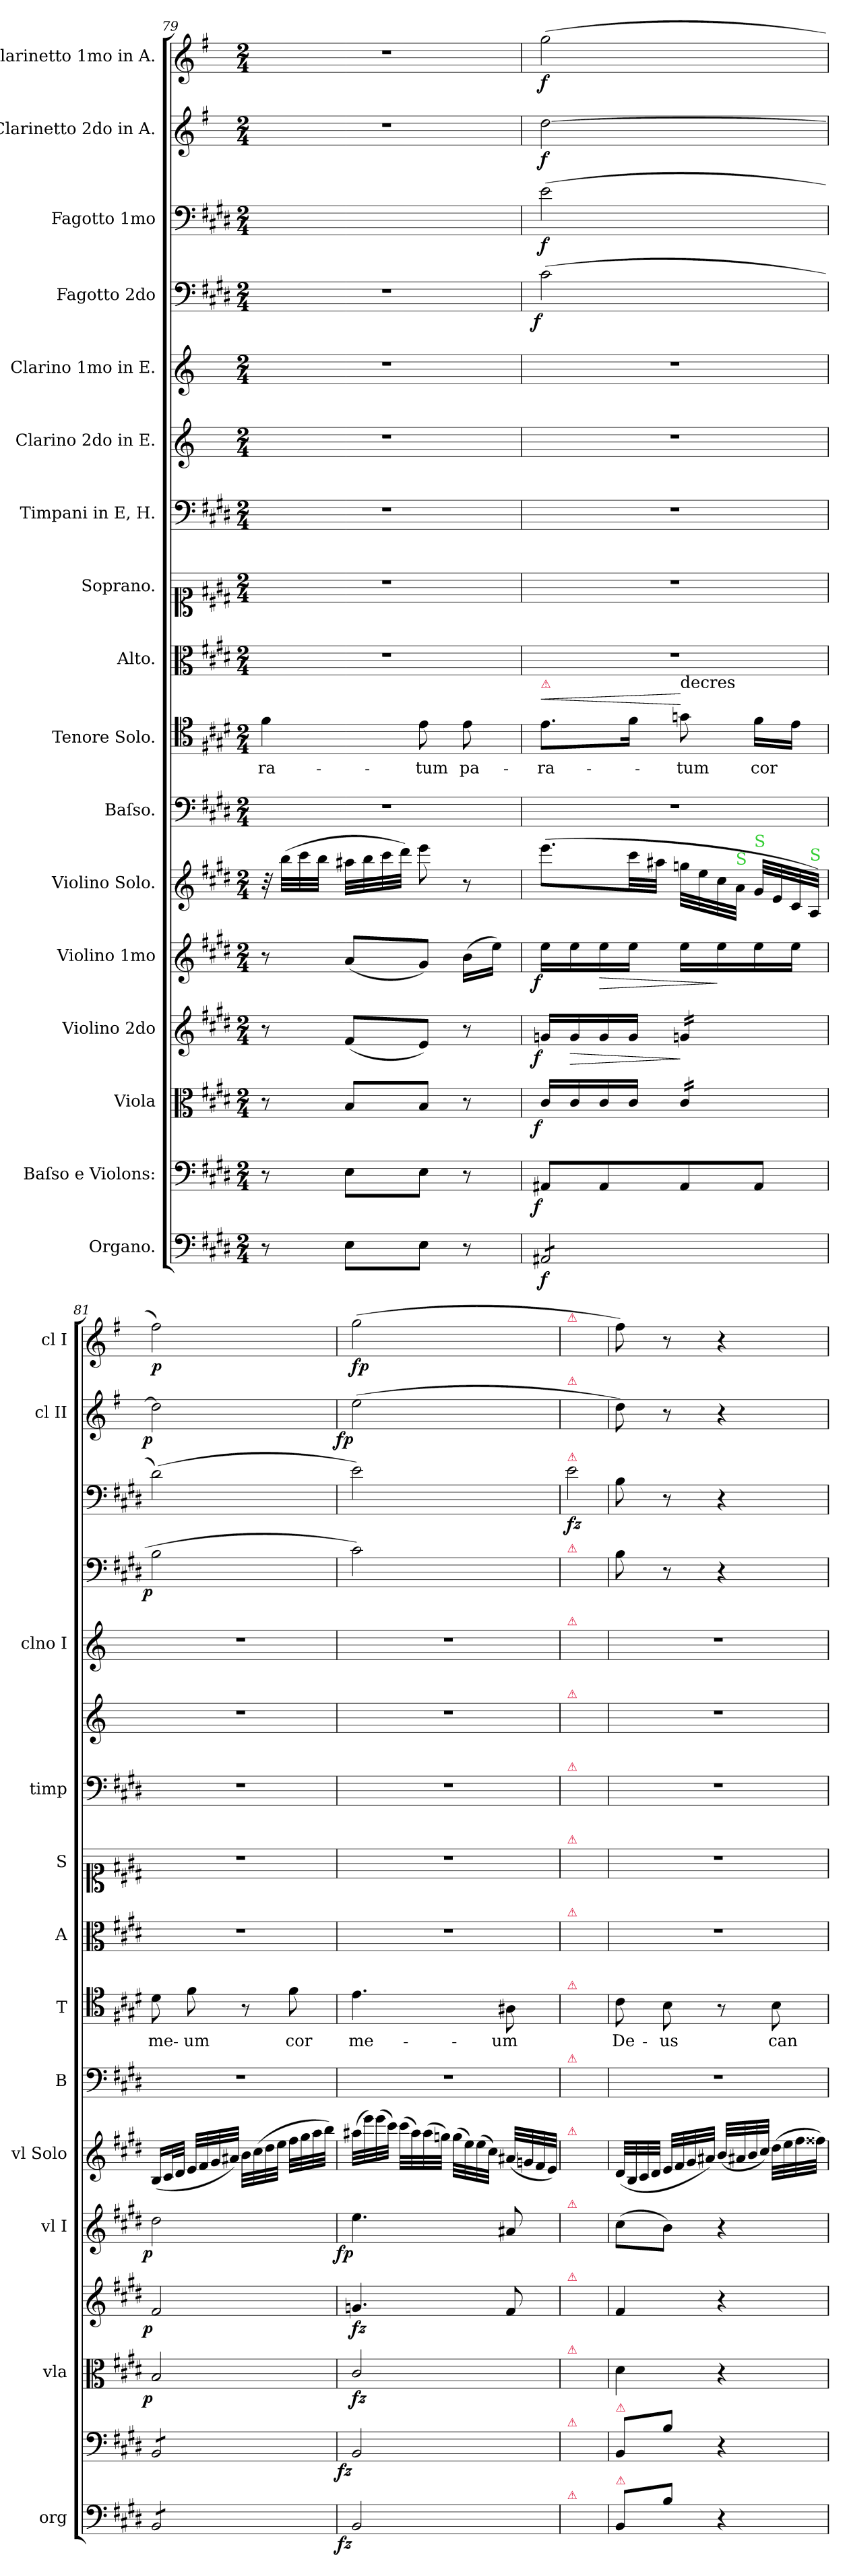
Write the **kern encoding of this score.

**kern	**dynam	**kern	**dynam	**kern	**dynam	**kern	**dynam	**kern	**dynam	**kern	**kern	**kern	**text	**dynam	**kern	**kern	**kern	**kern	**kern	**kern	**dynam	**kern	**dynam	**kern	**dynam	**kern	**dynam
*part17	*part17	*part16	*part16	*part15	*part15	*part14	*part14	*part13	*part13	*part12	*part11	*part10	*part10	*part10	*part9	*part8	*part7	*part6	*part5	*part4	*part4	*part3	*part3	*part2	*part2	*part1	*part1
*staff17	*staff17	*staff16	*staff16	*staff15	*staff15	*staff14	*staff14	*staff13	*staff13	*staff12	*staff11	*staff10	*staff10	*staff10	*staff9	*staff8	*staff7	*staff6	*staff5	*staff4	*staff4	*staff3	*staff3	*staff2	*staff2	*staff1	*staff1
*I"Organo.	*	*I"Baſso e Violons:	*	*I"Viola	*	*I"Violino 2do	*	*I"Violino 1mo	*	*I"Violino Solo.	*I"Baſso.	*I"Tenore Solo.	*	*	*I"Alto.	*I"Soprano.	*I"Timpani in E, H.	*I"Clarino 2do in E.	*I"Clarino 1mo in E.	*I"Fagotto 2do	*	*I"Fagotto 1mo	*	*I"Clarinetto 2do in A.	*	*I"Clarinetto 1mo in A.	*
*I'org	*	*	*	*I'vla	*	*	*	*I'vl I	*	*I'vl Solo	*I'B	*I'T	*	*	*I'A	*I'S	*I'timp	*	*I'clno I	*	*	*	*	*I'cl II	*	*I'cl I	*
*clefF4	*	*clefF4	*	*clefC3	*	*clefG2	*	*clefG2	*	*clefG2	*clefF4	*clefC4	*	*	*clefC3	*clefC1	*clefF4	*clefG2	*clefG2	*clefF4	*	*clefF4	*	*clefG2	*	*clefG2	*
*	*	*	*	*	*	*	*	*	*	*	*	*	*	*	*	*	*	*ITrd-2c-4	*ITrd-2c-4	*	*	*	*	*ITrd2c3	*	*ITrd2c3	*
*k[f#c#g#d#]	*	*k[f#c#g#d#]	*	*k[f#c#g#d#]	*	*k[f#c#g#d#]	*	*k[f#c#g#d#]	*	*k[f#c#g#d#]	*k[f#c#g#d#]	*k[f#c#g#d#]	*	*	*k[f#c#g#d#]	*k[f#c#g#d#]	*k[f#c#g#d#]	*k[f#c#g#d#]	*k[f#c#g#d#]	*k[f#c#g#d#]	*	*k[f#c#g#d#]	*	*k[f#c#g#d#]	*	*k[f#c#g#d#]	*
*M2/4	*	*M2/4	*	*M2/4	*	*M2/4	*	*M2/4	*	*M2/4	*M2/4	*M2/4	*	*	*M2/4	*M2/4	*M2/4	*M2/4	*M2/4	*M2/4	*	*M2/4	*	*M2/4	*	*M2/4	*
=79	=79	=79	=79	=79	=79	=79	=79	=79	=79	=79	=79	=79	=79	=79	=79	=79	=79	=79	=79	=79	=79	=79	=79	=79	=79	=79	=79
8r	.	8r	.	8r	.	8r	.	8r	.	32r	2r	4f#\	-ra-	.	2r	2r	2r	2r	2r	2r	.	2ryy	.	2r	.	2r	.
.	.	.	.	.	.	.	.	.	.	(32bb\LLL	.	.	.	.	.	.	.	.	.	.	.	.	.	.	.	.	.
.	.	.	.	.	.	.	.	.	.	32ccc#\	.	.	.	.	.	.	.	.	.	.	.	.	.	.	.	.	.
.	.	.	.	.	.	.	.	.	.	32bb\JJJ	.	.	.	.	.	.	.	.	.	.	.	.	.	.	.	.	.
8E\L	.	8E\L	.	8B/L	.	(8f#/L	.	(8a/L	.	32aa#X\LLL	.	.	.	.	.	.	.	.	.	.	.	.	.	.	.	.	.
.	.	.	.	.	.	.	.	.	.	32bb\	.	.	.	.	.	.	.	.	.	.	.	.	.	.	.	.	.
.	.	.	.	.	.	.	.	.	.	32ccc#\	.	.	.	.	.	.	.	.	.	.	.	.	.	.	.	.	.
.	.	.	.	.	.	.	.	.	.	32ddd#\JJJ)	.	.	.	.	.	.	.	.	.	.	.	.	.	.	.	.	.
8E\J	.	8E\J	.	8B/J	.	8e/J)	.	8g#/J)	.	8eee\	.	8e\	-tum	.	.	.	.	.	.	.	.	.	.	.	.	.	.
8r	.	8r	.	8r	.	8r	.	(16b\LL	.	8r	.	8e\	pa-	.	.	.	.	.	.	.	.	.	.	.	.	.	.
.	.	.	.	.	.	.	.	16ee\JJ)	.	.	.	.	.	.	.	.	.	.	.	.	.	.	.	.	.	.	.
=80	=80	=80	=80	=80	=80	=80	=80	=80	=80	=80	=80	=80	=80	=80	=80	=80	=80	=80	=80	=80	=80	=80	=80	=80	=80	=80	=80
!	!	!	!	!	!	!	!	!	!	!	!	!LO:TX:a:color=crimson:t=⚠	!	!	!	!	!	!	!	!	!	!	!	!	!	!	!
!	!	!	!LO:DY:rj	!	!LO:DY:rj	!	!LO:DY:rj	!	!LO:DY:rj	!	!	!	!	!LO:HP:a	!	!	!	!	!	!	!LO:DY:rj	!	!	!	!	!	!
*tremolo	*	*	*	*	*	*	*	*	*	*	*	*	*	*	*	*	*	*	*	*	*	*	*	*	*	*	*
8AA#X/L	f	8AA#X/L	f	16c#/LL	f	16gn/LL	f	16ee\LL	f	(8.eee\L	2r	8.e\L	-ra-	<	2r	2r	2r	2r	2r	(2c#\	f	(2e\	f	[2b\	f	(2ee\	f
!	!	!	!	!	!	!	!LO:HP:b	!	!	!	!	!	!	!	!	!	!	!	!	!	!	!	!	!	!	!	!
.	.	.	.	16c#/	.	16g/	>	16ee\	.	.	.	.	.	.	.	.	.	.	.	.	.	.	.	.	.	.	.
!	!	!	!	!	!	!	!	!	!LO:HP:b	!	!	!	!	!	!	!	!	!	!	!	!	!	!	!	!	!	!
8AA#X/	.	8AA#/	.	16c#/	.	16g/	.	16ee\	>	.	.	.	.	.	.	.	.	.	.	.	.	.	.	.	.	.	.
.	.	.	.	16c#/JJ	.	16g/JJ	.	16ee\JJ	.	32ccc#\LL	.	16f#\Jk	.	.	.	.	.	.	.	.	.	.	.	.	.	.	.
.	.	.	.	.	.	.	.	.	.	32aa#X\JJJ	.	.	.	.	.	.	.	.	.	.	.	.	.	.	.	.	.
!	!	!	!	!	!	!	!	!	!	!	!	!LO:TX:a:t=decres	!	!	!	!	!	!	!	!	!	!	!	!	!	!	!
*	*	*	*	*tremolo	*	*	*	*	*	*	*	*	*	*	*	*	*	*	*	*	*	*	*	*	*	*	*
*	*	*	*	*	*	*tremolo	*	*	*	*	*	*	*	*	*	*	*	*	*	*	*	*	*	*	*	*	*
8AA#X/	.	8AA#/	.	16c#/LL	.	16gn/LL	]	16ee\LL	.	32ggn\LLL	.	8gn\	-tum	[	.	.	.	.	.	.	.	.	.	.	.	.	.
.	.	.	.	.	.	.	.	.	.	32ee\	.	.	.	.	.	.	.	.	.	.	.	.	.	.	.	.	.
.	.	.	.	16c#/	.	16gn/	.	16ee\	]	32cc#\	.	.	.	.	.	.	.	.	.	.	.	.	.	.	.	.	.
!	!	!	!	!	!	!	!	!	!	!LO:TX:a:color=limegreen:t=S	!	!	!	!	!	!	!	!	!	!	!	!	!	!	!	!	!
.	.	.	.	.	.	.	.	.	.	32a\JJJ	.	.	.	.	.	.	.	.	.	.	.	.	.	.	.	.	.
!	!	!	!	!	!	!	!	!	!	!LO:TX:a:color=limegreen:t=S	!	!	!	!	!	!	!	!	!	!	!	!	!	!	!	!	!
8AA#X/J	.	8AA#/J	.	16c#/	.	16gn/	.	16ee\	.	32g#/LLL	.	16f#\LL	cor	.	.	.	.	.	.	.	.	.	.	.	.	.	.
.	.	.	.	.	.	.	.	.	.	32e/	.	.	.	.	.	.	.	.	.	.	.	.	.	.	.	.	.
.	.	.	.	16c#/JJ	.	16gn/JJ	.	16ee\JJ	.	32c#/	.	16e\JJ	.	.	.	.	.	.	.	.	.	.	.	.	.	.	.
*	*	*	*	*	*	*Xtremolo	*	*	*	*	*	*	*	*	*	*	*	*	*	*	*	*	*	*	*	*	*
*	*	*	*	*Xtremolo	*	*	*	*	*	*	*	*	*	*	*	*	*	*	*	*	*	*	*	*	*	*	*
!	!	!	!	!	!	!	!	!	!	!LO:TX:a:color=limegreen:t=S	!	!	!	!	!	!	!	!	!	!	!	!	!	!	!	!	!
.	.	.	.	.	.	.	.	.	.	32A/JJJ)	.	.	.	.	.	.	.	.	.	.	.	.	.	.	.	.	.
=81	=81	=81	=81	=81	=81	=81	=81	=81	=81	=81	=81	=81	=81	=81	=81	=81	=81	=81	=81	=81	=81	=81	=81	=81	=81	=81	=81
!	!	!	!	!	!LO:DY:rj	!	!LO:DY:rj	!	!LO:DY:rj	!	!	!	!	!	!	!	!	!	!	!	!LO:DY:rj	!	!	!	!LO:DY:rj	!	!
*	*	*tremolo	*	*	*	*	*	*	*	*	*	*	*	*	*	*	*	*	*	*	*	*	*	*	*	*	*
8BB/L	.	8BB/L	.	2B/	p	2f#/	p	2dd#\	p	(16B/LL	2r	8d#\	me-	.	2r	2r	2r	2r	2r	2B\	p	(2d#\)	.	2b\]	p	2dd#\)	p
.	.	.	.	.	.	.	.	.	.	32c#/L	.	.	.	.	.	.	.	.	.	.	.	.	.	.	.	.	.
.	.	.	.	.	.	.	.	.	.	32d#/JJJ	.	.	.	.	.	.	.	.	.	.	.	.	.	.	.	.	.
8BB/	.	8BB/	.	.	.	.	.	.	.	32e/LLL	.	8f#\	-um	.	.	.	.	.	.	.	.	.	.	.	.	.	.
.	.	.	.	.	.	.	.	.	.	32f#/	.	.	.	.	.	.	.	.	.	.	.	.	.	.	.	.	.
.	.	.	.	.	.	.	.	.	.	32g#/	.	.	.	.	.	.	.	.	.	.	.	.	.	.	.	.	.
.	.	.	.	.	.	.	.	.	.	32a#X/JJJ)	.	.	.	.	.	.	.	.	.	.	.	.	.	.	.	.	.
8BB/	.	8BB/	.	.	.	.	.	.	.	32b\LLL	.	8r	.	.	.	.	.	.	.	.	.	.	.	.	.	.	.
.	.	.	.	.	.	.	.	.	.	(32cc#\	.	.	.	.	.	.	.	.	.	.	.	.	.	.	.	.	.
.	.	.	.	.	.	.	.	.	.	32dd#\	.	.	.	.	.	.	.	.	.	.	.	.	.	.	.	.	.
.	.	.	.	.	.	.	.	.	.	32ee\JJJ	.	.	.	.	.	.	.	.	.	.	.	.	.	.	.	.	.
8BB/J	.	8BB/J	.	.	.	.	.	.	.	32ff#\LLL	.	8f#\	cor	.	.	.	.	.	.	.	.	.	.	.	.	.	.
*	*	*Xtremolo	*	*	*	*	*	*	*	*	*	*	*	*	*	*	*	*	*	*	*	*	*	*	*	*	*
*Xtremolo	*	*	*	*	*	*	*	*	*	*	*	*	*	*	*	*	*	*	*	*	*	*	*	*	*	*	*
.	.	.	.	.	.	.	.	.	.	32gg#\	.	.	.	.	.	.	.	.	.	.	.	.	.	.	.	.	.
.	.	.	.	.	.	.	.	.	.	32aa\	.	.	.	.	.	.	.	.	.	.	.	.	.	.	.	.	.
.	.	.	.	.	.	.	.	.	.	32bb\JJJ)	.	.	.	.	.	.	.	.	.	.	.	.	.	.	.	.	.
=82	=82	=82	=82	=82	=82	=82	=82	=82	=82	=82	=82	=82	=82	=82	=82	=82	=82	=82	=82	=82	=82	=82	=82	=82	=82	=82	=82
!	!LO:DY:rj	!	!LO:DY:rj	!	!	!	!	!	!LO:DY:rj	!	!	!	!	!	!	!	!	!	!	!	!	!	!	!	!LO:DY:rj	!	!
2BB/	fz	2BB/	fz	2c#/	fz	4.gn/	fz	4.ee\	fp	(32aa#X\LLL	2r	4.e\	me-	.	2r	2r	2r	2r	2r	2c#\)	.	2e\)	.	(2cc#\	fp	(2ee\	fp
.	.	.	.	.	.	.	.	.	.	32eee\)	.	.	.	.	.	.	.	.	.	.	.	.	.	.	.	.	.
.	.	.	.	.	.	.	.	.	.	(32eee\	.	.	.	.	.	.	.	.	.	.	.	.	.	.	.	.	.
.	.	.	.	.	.	.	.	.	.	32ccc#\JJJ)	.	.	.	.	.	.	.	.	.	.	.	.	.	.	.	.	.
.	.	.	.	.	.	.	.	.	.	(32ccc#\LLL	.	.	.	.	.	.	.	.	.	.	.	.	.	.	.	.	.
.	.	.	.	.	.	.	.	.	.	32aa#\)	.	.	.	.	.	.	.	.	.	.	.	.	.	.	.	.	.
.	.	.	.	.	.	.	.	.	.	(32aa#\	.	.	.	.	.	.	.	.	.	.	.	.	.	.	.	.	.
.	.	.	.	.	.	.	.	.	.	32ggn\JJJ)	.	.	.	.	.	.	.	.	.	.	.	.	.	.	.	.	.
.	.	.	.	.	.	.	.	.	.	(32gg\LLL	.	.	.	.	.	.	.	.	.	.	.	.	.	.	.	.	.
.	.	.	.	.	.	.	.	.	.	32ee\)	.	.	.	.	.	.	.	.	.	.	.	.	.	.	.	.	.
.	.	.	.	.	.	.	.	.	.	(32ee\	.	.	.	.	.	.	.	.	.	.	.	.	.	.	.	.	.
.	.	.	.	.	.	.	.	.	.	32cc#\JJJ)	.	.	.	.	.	.	.	.	.	.	.	.	.	.	.	.	.
.	.	.	.	.	.	8f#/	.	8a#X/	.	(32a#X/LLL	.	8A#X\	-um	.	.	.	.	.	.	.	.	.	.	.	.	.	.
.	.	.	.	.	.	.	.	.	.	32gn/	.	.	.	.	.	.	.	.	.	.	.	.	.	.	.	.	.
.	.	.	.	.	.	.	.	.	.	32f#/	.	.	.	.	.	.	.	.	.	.	.	.	.	.	.	.	.
.	.	.	.	.	.	.	.	.	.	32e/JJJ)	.	.	.	.	.	.	.	.	.	.	.	.	.	.	.	.	.
=83	=83	=83	=83	=83	=83	=83	=83	=83	=83	=83	=83	=83	=83	=83	=83	=83	=83	=83	=83	=83	=83	=83	=83	=83	=83	=83	=83
!	!	!	!	!	!	!	!	!	!	!	!	!	!	!	!	!	!	!	!	!	!	!	!	!	!	!LO:TX:a:color=crimson:t=⚠	!
!	!	!	!	!	!	!	!	!	!	!	!	!	!	!	!	!	!	!	!	!	!	!	!	!LO:TX:a:color=crimson:t=⚠	!	!	!
!	!	!	!	!	!	!	!	!	!	!	!	!	!	!	!	!	!	!	!	!	!	!LO:TX:a:color=crimson:t=⚠	!	!	!	!	!
!	!	!	!	!	!	!	!	!	!	!	!	!	!	!	!	!	!	!	!	!LO:TX:a:color=crimson:t=⚠	!	!	!	!	!	!	!
!	!	!	!	!	!	!	!	!	!	!	!	!	!	!	!	!	!	!	!LO:TX:a:color=crimson:t=⚠	!	!	!	!	!	!	!	!
!	!	!	!	!	!	!	!	!	!	!	!	!	!	!	!	!	!	!LO:TX:a:color=crimson:t=⚠	!	!	!	!	!	!	!	!	!
!	!	!	!	!	!	!	!	!	!	!	!	!	!	!	!	!	!LO:TX:a:color=crimson:t=⚠	!	!	!	!	!	!	!	!	!	!
!	!	!	!	!	!	!	!	!	!	!	!	!	!	!	!	!LO:TX:a:color=crimson:t=⚠	!	!	!	!	!	!	!	!	!	!	!
!	!	!	!	!	!	!	!	!	!	!	!	!	!	!	!LO:TX:a:color=crimson:t=⚠	!	!	!	!	!	!	!	!	!	!	!	!
!	!	!	!	!	!	!	!	!	!	!	!	!LO:TX:a:color=crimson:t=⚠	!	!	!	!	!	!	!	!	!	!	!	!	!	!	!
!	!	!	!	!	!	!	!	!	!	!	!LO:TX:a:color=crimson:t=⚠	!	!	!	!	!	!	!	!	!	!	!	!	!	!	!	!
!	!	!	!	!	!	!	!	!	!	!LO:TX:a:color=crimson:t=⚠	!	!	!	!	!	!	!	!	!	!	!	!	!	!	!	!	!
!	!	!	!	!	!	!	!	!LO:TX:a:color=crimson:t=⚠	!	!	!	!	!	!	!	!	!	!	!	!	!	!	!	!	!	!	!
!	!	!	!	!	!	!LO:TX:a:color=crimson:t=⚠	!	!	!	!	!	!	!	!	!	!	!	!	!	!	!	!	!	!	!	!	!
!	!	!	!	!LO:TX:a:color=crimson:t=⚠	!	!	!	!	!	!	!	!	!	!	!	!	!	!	!	!	!	!	!	!	!	!	!
!	!	!LO:TX:a:color=crimson:t=⚠	!	!	!	!	!	!	!	!	!	!	!	!	!	!	!	!	!	!	!	!	!	!	!	!	!
!LO:TX:a:color=crimson:t=⚠	!	!	!	!	!	!	!	!	!	!	!	!	!	!	!	!	!	!	!	!	!	!	!	!	!	!	!
2ryy	.	2ryy	.	2ryy	.	2ryy	.	2ryy	.	2ryy	2ryy	2ryy	.	.	2ryy	2ryy	2ryy	2ryy	2ryy	2ryy	.	2e\	fz	2ryy	.	2ryy	.
=84	=84	=84	=84	=84	=84	=84	=84	=84	=84	=84	=84	=84	=84	=84	=84	=84	=84	=84	=84	=84	=84	=84	=84	=84	=84	=84	=84
!	!	!LO:TX:a:color=crimson:t=⚠	!	!	!	!	!	!	!	!	!	!	!	!	!	!	!	!	!	!	!	!	!	!	!	!	!
!LO:TX:a:color=crimson:t=⚠	!	!	!	!	!	!	!	!	!	!	!	!	!	!	!	!	!	!	!	!	!	!	!	!	!	!	!
8BB/L	.	8BB/L	.	4d#\	.	4f#/	.	(8cc#\L	.	(32d#/LLL	2r	8c#\	De-	.	2r	2r	2r	2r	2r	8B\	.	8B\	.	8b\)	.	8dd#\)	.
.	.	.	.	.	.	.	.	.	.	32B/	.	.	.	.	.	.	.	.	.	.	.	.	.	.	.	.	.
.	.	.	.	.	.	.	.	.	.	32c#/	.	.	.	.	.	.	.	.	.	.	.	.	.	.	.	.	.
.	.	.	.	.	.	.	.	.	.	32d#/JJJ	.	.	.	.	.	.	.	.	.	.	.	.	.	.	.	.	.
8B\J	.	8B\J	.	.	.	.	.	8b\J)	.	32e/LLL	.	8B\	-us	.	.	.	.	.	.	8r	.	8r	.	8r	.	8r	.
.	.	.	.	.	.	.	.	.	.	32f#/	.	.	.	.	.	.	.	.	.	.	.	.	.	.	.	.	.
.	.	.	.	.	.	.	.	.	.	32g#/	.	.	.	.	.	.	.	.	.	.	.	.	.	.	.	.	.
.	.	.	.	.	.	.	.	.	.	32a#X/JJJ)	.	.	.	.	.	.	.	.	.	.	.	.	.	.	.	.	.
4r	.	4r	.	4r	.	4r	.	4r	.	(32b/LLL	.	8r	.	.	.	.	.	.	.	4r	.	4r	.	4r	.	4r	.
.	.	.	.	.	.	.	.	.	.	32a#X/	.	.	.	.	.	.	.	.	.	.	.	.	.	.	.	.	.
.	.	.	.	.	.	.	.	.	.	32b/	.	.	.	.	.	.	.	.	.	.	.	.	.	.	.	.	.
.	.	.	.	.	.	.	.	.	.	32cc#/JJJ)	.	.	.	.	.	.	.	.	.	.	.	.	.	.	.	.	.
.	.	.	.	.	.	.	.	.	.	(32dd#\LLL	.	8B\	can-	.	.	.	.	.	.	.	.	.	.	.	.	.	.
.	.	.	.	.	.	.	.	.	.	32ee\	.	.	.	.	.	.	.	.	.	.	.	.	.	.	.	.	.
.	.	.	.	.	.	.	.	.	.	32ff#\	.	.	.	.	.	.	.	.	.	.	.	.	.	.	.	.	.
.	.	.	.	.	.	.	.	.	.	32ff##X\JJJ)	.	.	.	.	.	.	.	.	.	.	.	.	.	.	.	.	.
=	=	=	=	=	=	=	=	=	=	=	=	=	=	=	=	=	=	=	=	=	=	=	=	=	=	=	=
*-	*-	*-	*-	*-	*-	*-	*-	*-	*-	*-	*-	*-	*-	*-	*-	*-	*-	*-	*-	*-	*-	*-	*-	*-	*-	*-	*-
